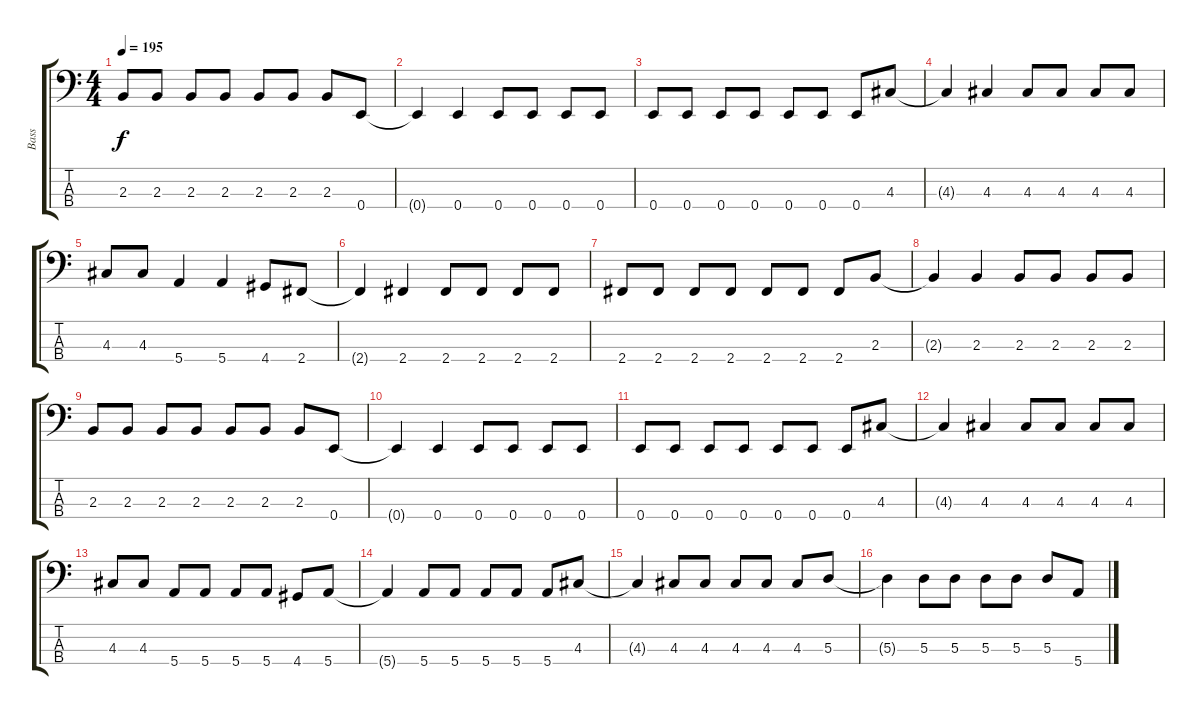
\track ("Bass" "Bass") {instrument electricbasspick}
\staff {score tabs}
\tuning (G2 D2 A1 E1) {hide}
\ts (4 4)
\tempo 195
\clef f4
\ks c
2.3.8{dy f} 2.3.8 2.3.8 2.3.8 2.3.8 2.3.8 2.3.8 0.4.8 |
0.4{t}.4 0.4.4 0.4.8 0.4.8 0.4.8 0.4.8 |
0.4.8 0.4.8 0.4.8 0.4.8 0.4.8 0.4.8 0.4.8 4.3.8 |
4.3{t}.4 4.3.4 4.3.8 4.3.8 4.3.8 4.3.8 |
4.3.8 4.3.8 5.4.4 5.4.4 4.4.8 2.4.8 |
2.4{t}.4 2.4.4 2.4.8 2.4.8 2.4.8 2.4.8 |
2.4.8 2.4.8 2.4.8 2.4.8 2.4.8 2.4.8 2.4.8 2.3.8 |
2.3{t}.4 2.3.4 2.3.8 2.3.8 2.3.8 2.3.8 |
2.3.8 2.3.8 2.3.8 2.3.8 2.3.8 2.3.8 2.3.8 0.4.8 |
0.4{t}.4 0.4.4 0.4.8 0.4.8 0.4.8 0.4.8 |
0.4.8 0.4.8 0.4.8 0.4.8 0.4.8 0.4.8 0.4.8 4.3.8 |
4.3{t}.4 4.3.4 4.3.8 4.3.8 4.3.8 4.3.8 |
4.3.8 4.3.8 5.4.8 5.4.8 5.4.8 5.4.8 4.4.8 5.4.8 |
5.4{t}.4 5.4.8 5.4.8 5.4.8 5.4.8 5.4.8 4.3.8 |
4.3{t}.4 4.3.8 4.3.8 4.3.8 4.3.8 4.3.8 5.3.8 |
5.3{t}.4 5.3.8 5.3.8 5.3.8 5.3.8 5.3.8 5.4.8
